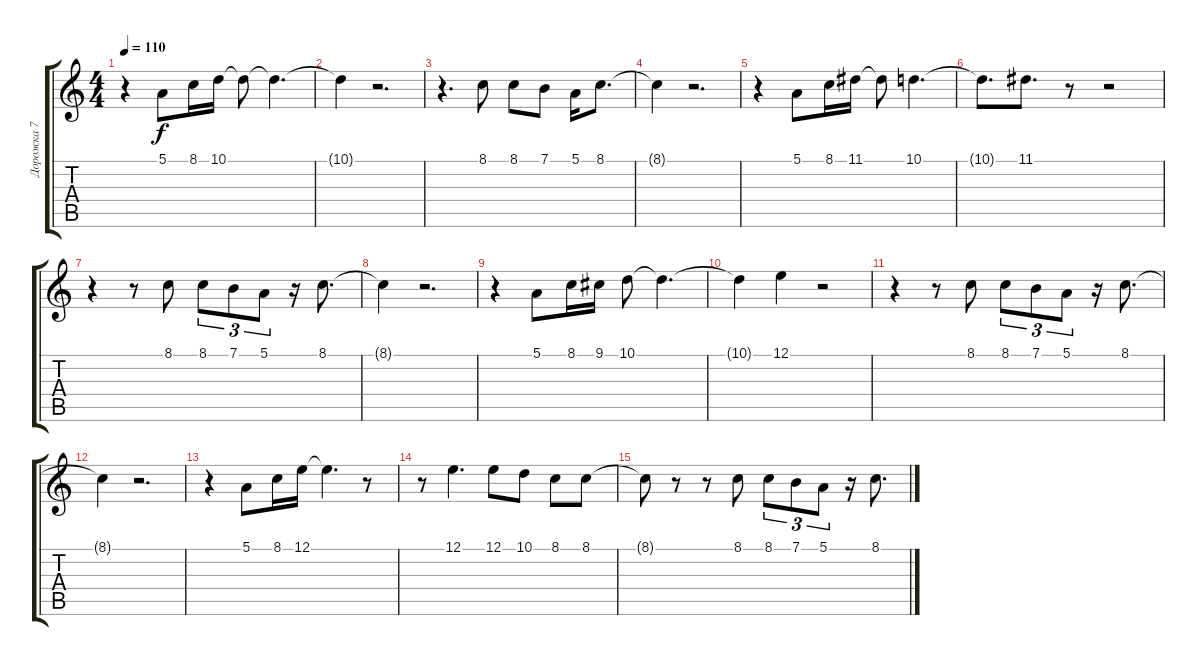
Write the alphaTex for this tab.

\track ("Дорожка 7" "Дорожка 7") {instrument oboe}
\staff {score tabs}
\tuning (E4 B3 G3 D3 A2 E2) {hide}
\ts (4 4)
\tempo 110
\clef g2
\ks c
r.4{dy f} 5.1.8 8.1.16 10.1.16 10.1{t}.8 10.1{t}.4{d} |
10.1{t}.4 r.2{d} |
r.4{d} 8.1.8 8.1.8 7.1.8 5.1.16 8.1.8{d} |
8.1{t}.4 r.2{d} |
r.4 5.1.8 8.1.16 11.1.16 11.1{t}.8 10.1.4{d} |
10.1{t}.8{d} 11.1.8{d} r.8 r.2 |
r.4 r.8 8.1.8 8.1.8{tu (3 2)} 7.1.8{tu (3 2)} 5.1.8{tu (3 2)} r.16 8.1.8{d} |
8.1{t}.4 r.2{d} |
r.4 5.1.8 8.1.16 9.1.16 10.1.8 10.1{t}.4{d} |
10.1{t}.4 12.1.4 r.2 |
r.4 r.8 8.1.8 8.1.8{tu (3 2)} 7.1.8{tu (3 2)} 5.1.8{tu (3 2)} r.16 8.1.8{d} |
8.1{t}.4 r.2{d} |
r.4 5.1.8 8.1.16 12.1.16 12.1{t}.4{d} r.8 |
r.8 12.1.4{d} 12.1.8 10.1.8 8.1.8 8.1.8 |
8.1{t}.8 r.8 r.8 8.1.8 8.1.8{tu (3 2)} 7.1.8{tu (3 2)} 5.1.8{tu (3 2)} r.16 8.1.8{d}
